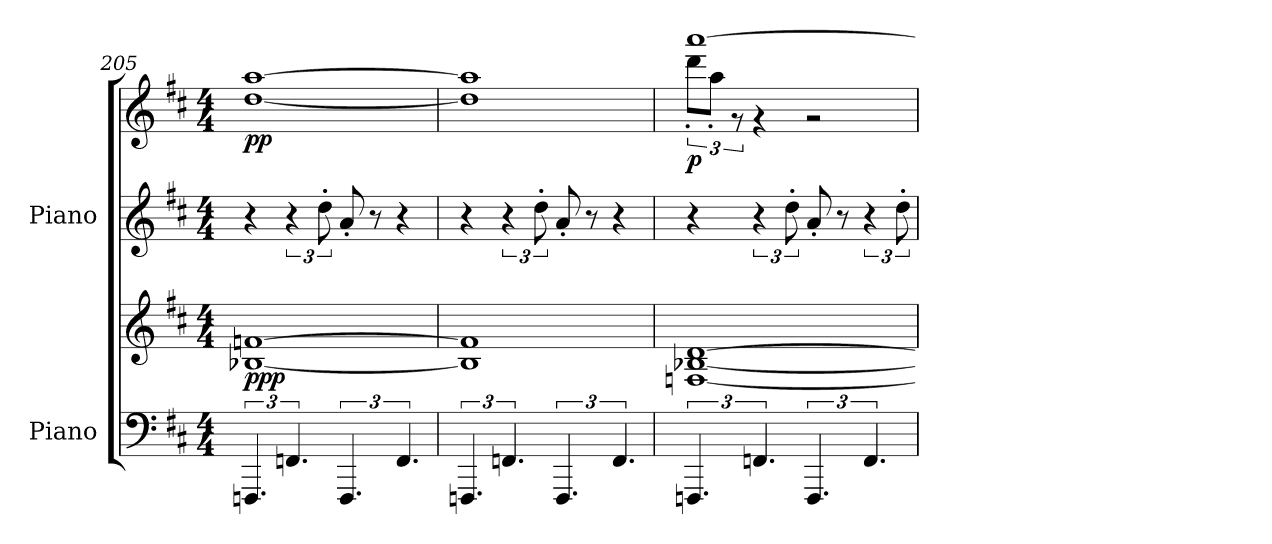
**kern	**kern	**dynam	**kern	**kern	**dynam
*part2	*part2	*part2	*part1	*part1	*part1
*staff4	*staff3	*staff3/4	*staff2	*staff1	*staff1/2
*I"Piano	*	*	*I"Piano	*	*
*I'Pno.	*	*	*I'Pno.	*	*
*clefF4	*clefG2	*	*clefG2	*clefG2	*
*k[f#c#]	*k[f#c#]	*	*k[f#c#]	*k[f#c#]	*
*M4/4	*M4/4	*	*M4/4	*M4/4	*
=205	=205	=205	=205	=205	=205
!	!	!LO:DY:b	!	!	!LO:DY:b
6.FFFn/	[1B-X [1fn	ppp	4r	[1dd [1aa	pp
6.FFn/	.	.	6r	.	.
.	.	.	12dd'\	.	.
6.FFF/	.	.	8a'/	.	.
.	.	.	8r	.	.
6.FF/	.	.	4r	.	.
=206	=206	=206	=206	=206	=206
6.FFFn/	1B-] 1f]	.	4r	1dd] 1aa]	.
6.FFn/	.	.	6r	.	.
.	.	.	12dd'\	.	.
6.FFF/	.	.	8a'/	.	.
.	.	.	8r	.	.
6.FF/	.	.	4r	.	.
=207	=207	=207	=207	=207	=207
*	*	*	*	*^	*
!	!	!	!	!	!	!LO:DY:b
6.FFFn/	[1Fn [1B-X [1d	.	4r	[1aaa	12ddd'\L	p
.	.	.	.	.	12aa'\J	.
.	.	.	.	.	12r	.
6.FFn/	.	.	6r	.	4r	.
.	.	.	12dd'\	.	.	.
6.FFF/	.	.	8a'/	.	2r	.
.	.	.	8r	.	.	.
6.FF/	.	.	6r	.	.	.
.	.	.	12dd'\	.	.	.
*	*	*	*	*v	*v	*
=	=	=	=	=	=
*-	*-	*-	*-	*-	*-
